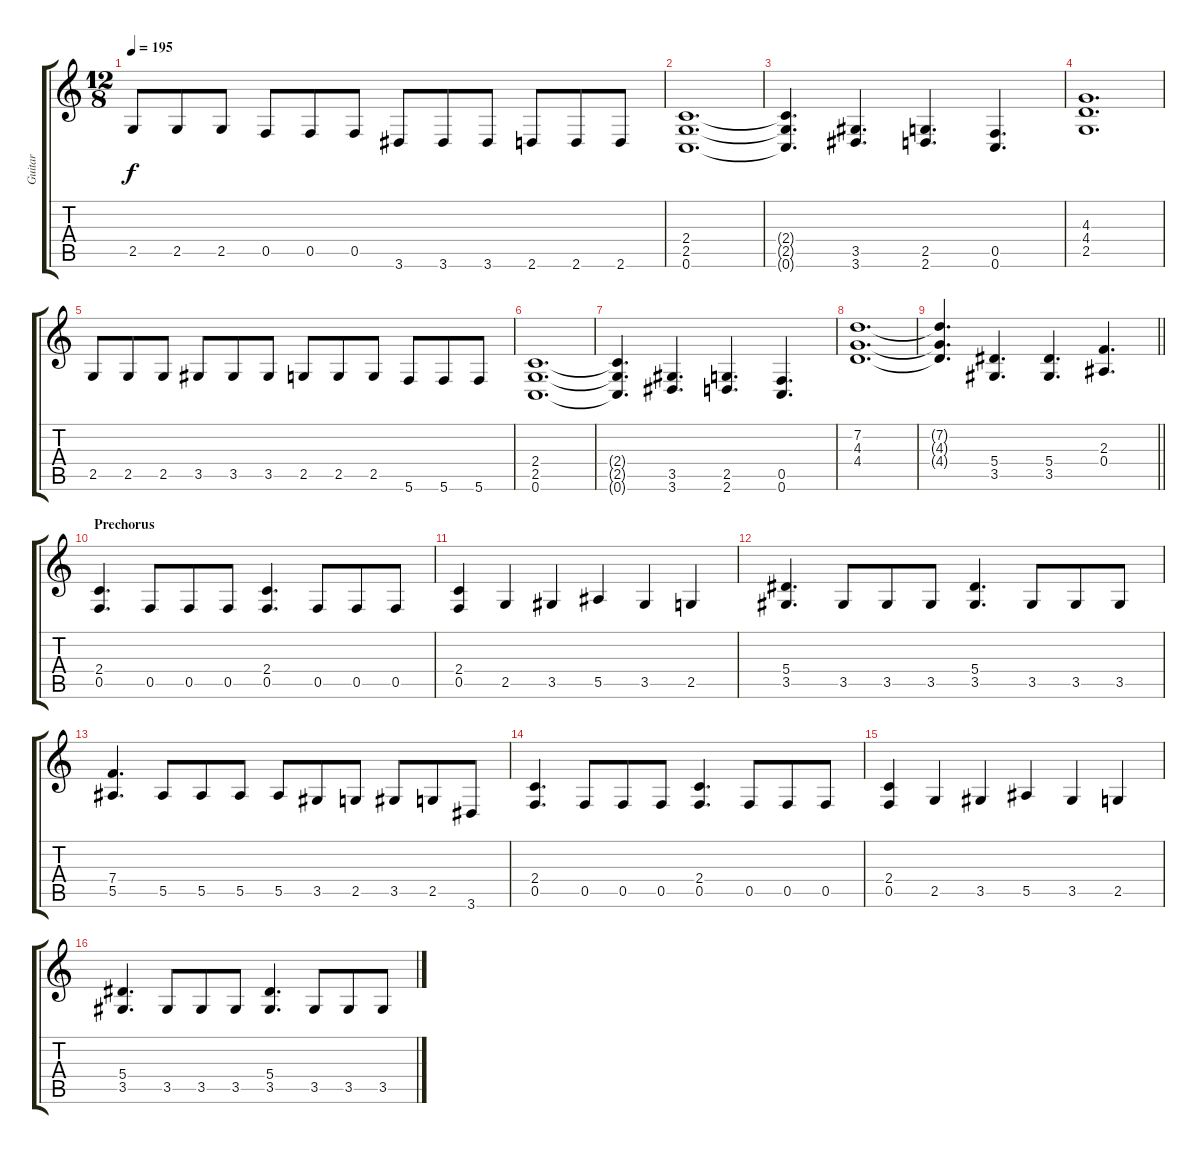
\track ("Guitar" "Guitar") {instrument distortionguitar}
\staff {score tabs}
\tuning (C4 G3 Eb3 Bb2 F2 C2) {hide}
\ts (12 8)
\tempo 195
\clef g2
\ks c
2.5.8{dy f} 2.5.8 2.5.8 0.5.8 0.5.8 0.5.8 3.6.8 3.6.8 3.6.8 2.6.8 2.6.8 2.6.8 |
(2.4 2.5 0.6).1{d} |
(2.4{t} 2.5{t} 0.6{t}).4{d} (3.5 3.6).4{d} (2.5 2.6).4{d} (0.5 0.6).4{d} |
(4.3 4.4 2.5).1{d} |
2.5.8 2.5.8 2.5.8 3.5.8 3.5.8 3.5.8 2.5.8 2.5.8 2.5.8 5.6.8 5.6.8 5.6.8 |
(2.4 2.5 0.6).1{d} |
(2.4{t} 2.5{t} 0.6{t}).4{d} (3.5 3.6).4{d} (2.5 2.6).4{d} (0.5 0.6).4{d} |
(7.2 4.3 4.4).1{d} |
\barLineRight lightlight
(7.2{t} 4.3{t} 4.4{t}).4{d} (5.4 3.5).4{d} (5.4 3.5).4{d} (2.3 0.4).4{d} |
\section ("" "Prechorus")
(2.4 0.5).4{d} 0.5.8 0.5.8 0.5.8 (2.4 0.5).4{d} 0.5.8 0.5.8 0.5.8 |
(2.4 0.5).4 2.5.4 3.5.4 5.5.4 3.5.4 2.5.4 |
(5.4 3.5).4{d} 3.5.8 3.5.8 3.5.8 (5.4 3.5).4{d} 3.5.8 3.5.8 3.5.8 |
(7.4 5.5).4{d} 5.5.8 5.5.8 5.5.8 5.5.8 3.5.8 2.5.8 3.5.8 2.5.8 3.6.8 |
(2.4 0.5).4{d} 0.5.8 0.5.8 0.5.8 (2.4 0.5).4{d} 0.5.8 0.5.8 0.5.8 |
(2.4 0.5).4 2.5.4 3.5.4 5.5.4 3.5.4 2.5.4 |
(5.4 3.5).4{d} 3.5.8 3.5.8 3.5.8 (5.4 3.5).4{d} 3.5.8 3.5.8 3.5.8
